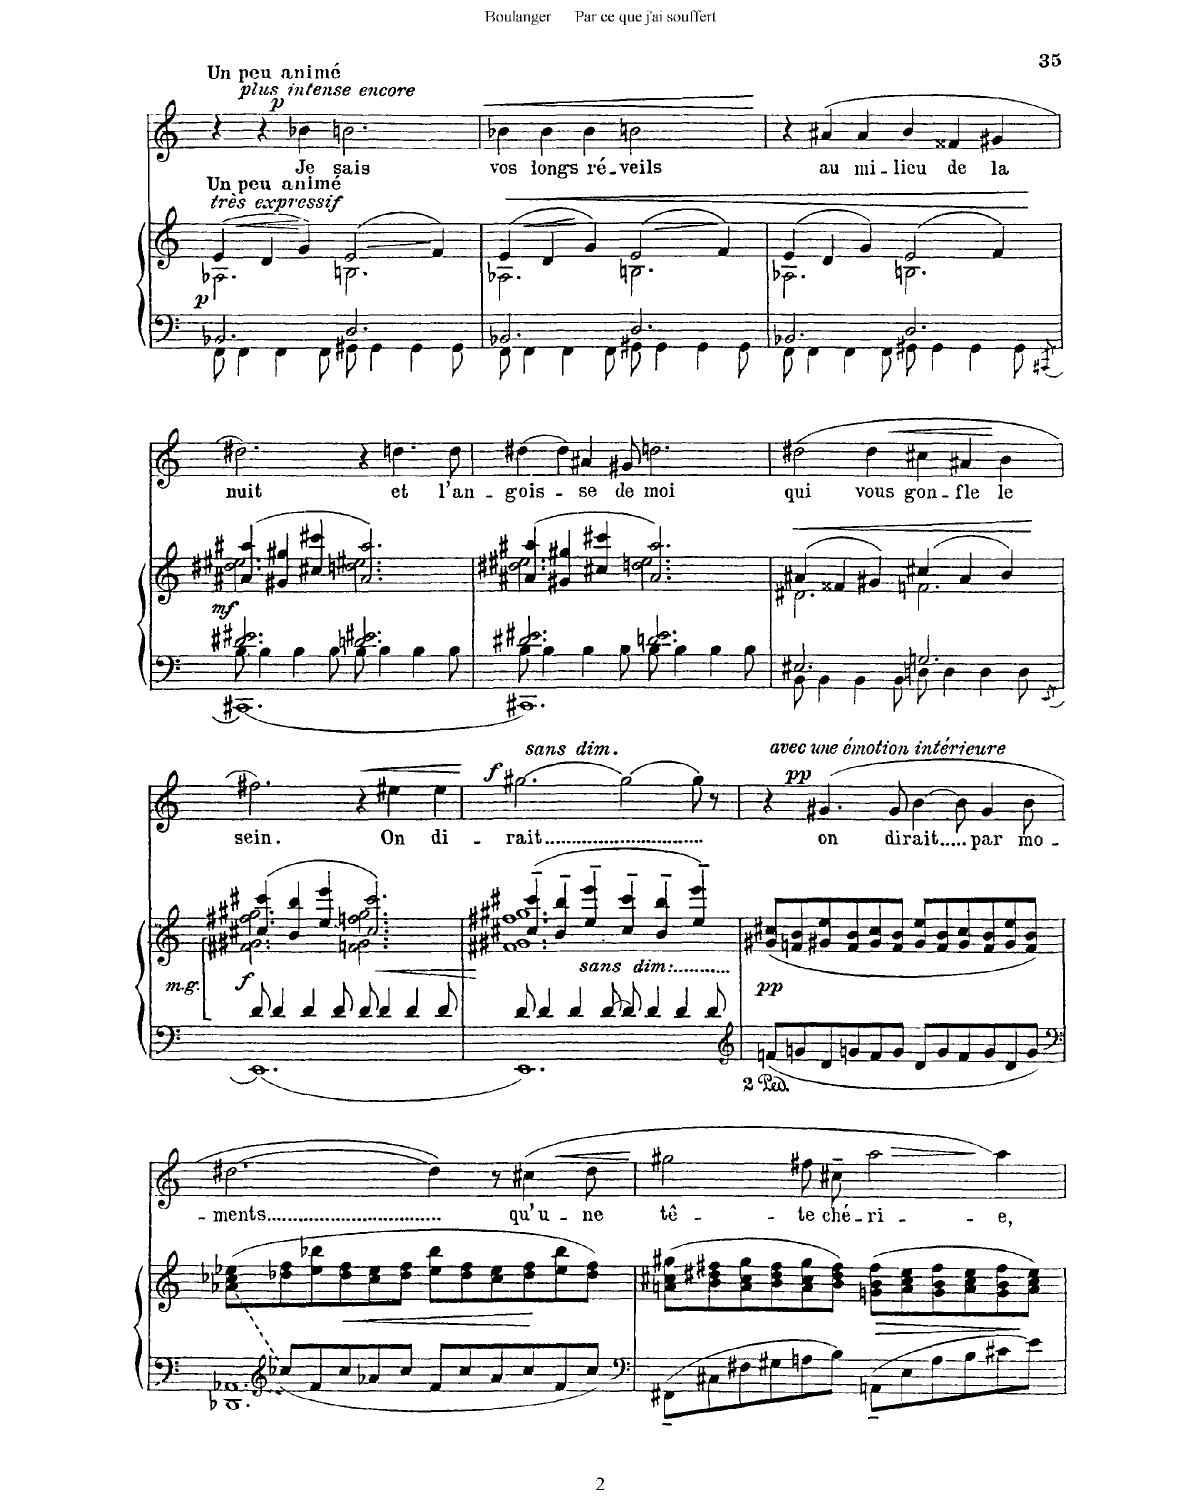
**kern	**kern	**dynam	**kern	**text	**dynam
*part2	*part2	*part2	*part1	*part1	*part1
*staff3	*staff2	*staff2/3	*staff1	*staff1	*staff1
*I"Piano	*	*	*I"Chant Voice	*	*
*I'Pno	*	*	*	*	*
*clefF4	*clefG2	*	*clefG2	*	*
*k[]	*k[]	*	*k[]	*	*
*M6/4	*M6/4	*	*M6/4	*	*
=11	=11	=11	=11	=11	=11
*^	*	*	*	*	*
!	!	!	!	!LO:TX:a:B:t=Un peu animé	!	!
!	!	!LO:TX:a:B:t=Un peu animé	!	!	!	!
!	!	!	!LO:HP:b	!	!	!
*	*	*^	*	*	*	*
!	!	!	!	!LO:DY:n=1:b	!	!	!
!	!	!	!	!LO:DY:n=2:b	!	!	!
2.BB-X/	8FF\	(4e/	2.A-X\	< p other-dynamics	4r	.	.
.	4FF\	.	.	.	.	.	.
!	!	!	!	!	!LO:TX:i:t=plus intense encore	!	!
.	.	4d/	.	.	4r	.	.
.	4FF\	.	.	.	.	.	.
!	!	!	!	!	!	!	!LO:DY:a
.	.	4g/)	.	.	4b-X\	Je	p
.	8FF\	.	.	.	.	.	.
!	!	!	!	!LO:HP:n=1:b	!	!	!
2.D/	8GG#X\	(2e/	2.Bn\	[ >	2.bn\	sais	.
.	4GG#\	.	.	.	.	.	.
.	4GG#\	.	.	.	.	.	.
.	.	4f/)	.	.	.	.	.
.	8GG#\	.	.	.	.	.	.
*v	*v	*	*	*	*	*	*
*	*v	*v	*	*	*	*
.	.	]	.	.	.
=12	=12	=12	=12	=12	=12
*^	*	*	*	*	*
!	!	!	!LO:HP:b	!	!	!LO:HP:b
*	*	*^	*	*	*	*
2.BB-X/	8FF\	(4e/	2.A-X\	<	4b-X\	vos	<
.	4FF\	.	.	.	.	.	.
!	!	!	!	!LO:HP:b	!	!	!
.	.	4d/	.	<	4b-\	longs	.
.	4FF\	.	.	.	.	.	.
.	.	4g/)	.	.	4b-\	ré-	.
.	8FF\	.	.	.	.	.	.
!	!	!	!	!LO:HP:n=1:b	!	!	!
2.D/	8GG#X\	(2e/	2.Bn\	[ >	2.bn\	-veils	.
.	4GG#\	.	.	.	.	.	.
.	4GG#\	.	.	.	.	.	.
.	.	4f/)	.	.	.	.	.
.	8GG#\	.	.	.	.	.	.
*v	*v	*	*	*	*	*	*
*	*v	*v	*	*	*	*
.	.	]	.	.	[
=13	=13	=13	=13	=13	=13
*^	*^	*	*	*	*
*	*^	*	*	*	*	*	*
2.BB-X/	8FF\	1ryy	(4e/	2.A-X\	.	4r	.	.
.	4FF\	.	.	.	.	.	.	.
.	.	.	4d/	.	.	(>4a#X/	au	.
.	4FF\	.	.	.	.	.	.	.
.	.	.	4g/)	.	.	4a#/	mi-	.
.	8FF\	.	.	.	.	.	.	.
2.D/	8GG#X\	.	(2e/	2.Bn\	.	4b/	-lieu	.
.	4GG#\	.	.	.	.	.	.	.
.	.	4..ryy	.	.	.	4f##X/	de	.
.	4GG#\	.	.	.	.	.	.	.
.	.	.	4f/)	.	.	4g#X/	la	.
.	8GG#\	.	.	.	.	.	.	.
.	.	32.ryy	.	.	.	.	.	.
.	.	8qCC#X/	.	.	.	.	.	.
.	.	[<64CC#!	.	.	.	.	.	.
*v	*v	*v	*	*	*	*	*	*
*	*v	*v	*	*	*	*
.	.	[	.	.	.
=14	=14	=14	=14	=14	=14
*^	*^	*	*	*	*
*	*^	*	*	*	*	*	*
!	!	!	!	!	!LO:DY:b	!	!	!
2.d#X/ 2.e#X/	8B\	1.CC#X_	(4a#X/ 4aa#X/	2.dd#X\ 2.ee#X\	mf	2.dd#X\)	nuit	.
.	4B\	.	.	.	.	.	.	.
.	.	.	4g#X/ 4gg#X/	.	.	.	.	.
.	4B\	.	.	.	.	.	.	.
.	.	.	4cc#X/ 4ccc#X/	.	.	.	.	.
.	8B\	.	.	.	.	.	.	.
2.dn/ 2.e#X/	8B\	.	2.a#/ 2.aa#/)	2.ddn\ 2.ee#X\	.	4r	.	.
.	4B\	.	.	.	.	.	.	.
.	.	.	.	.	.	4.ddn\	et	.
.	4B\	.	.	.	.	.	.	.
.	8B\	.	.	.	.	8dd\	l'an-	.
=15	=15	=15	=15	=15	=15	=15	=15	=15
2.d#X/ 2.e#X/	8B\	1.CC#]	(4a#X/ 4aa#X/	2.dd#X\ 2.ee#X\	.	[4dd#X\	-gois-	.
.	4B\	.	.	.	.	.	.	.
.	.	.	4g#X/ 4gg#X/	.	.	8dd#\]	.	.
.	4B\	.	.	.	.	4a#X/	-se	.
.	.	.	4cc#X/ 4ccc#X/	.	.	.	.	.
.	8B\	.	.	.	.	8g#X/	de	.
2.dn/ 2.e#/	8B\	.	2.a#/ 2.aa#/)	2.ddn\ 2.ee#\	.	2.ddn\	moi	.
.	4B\	.	.	.	.	.	.	.
.	4B\	.	.	.	.	.	.	.
.	8B\	.	.	.	.	.	.	.
=16	=16	=16	=16	=16	=16	=16	=16	=16
!	!	!	!	!	!LO:HP:b	!	!	!
2.E#X/	8BB\	1ryy	(4a#X/	2.d#X\	<	(2dd#X\	qui	.
.	4BB\	.	.	.	.	.	.	.
.	.	.	4f##X/	.	.	.	.	.
.	4BB\	.	.	.	.	.	.	.
!	!	!	!	!	!	!	!	!LO:HP:b
.	.	.	4g#X/)	.	.	4dd#\	vous	<
.	8BB\	.	.	.	.	.	.	.
2.Gn/	8Dn\	.	(4cc#X/	2.fn\	.	4cc#X\	gon-	.
.	4D\	.	.	.	.	.	.	.
.	.	4..ryy	4a#/	.	.	4a#X/	-fle	.
.	4D\	.	.	.	.	.	.	.
.	.	.	4b/)	.	.	4b\	le	[
.	8D\	.	.	.	.	.	.	.
.	.	32.ryy	.	.	.	.	.	.
.	.	8qEE/	.	.	.	.	.	.
.	.	[<64EE!	.	.	.	.	.	.
*v	*v	*v	*	*	*	*	*	*
*	*v	*v	*	*	*	*
.	.	[	.	.	.
=17	=17	=17	=17	=17	=17
*^	*^	*	*	*	*
*	*	*	*^	*	*	*	*
!LO:TX:i:t=m.g.	!	!	!	!	!	!	!	!
!	!	!	!	!	!LO:DY:b	!	!	!
8d/	1.EE_	(4cc#X/ 4ccc#X/	2.ff#X\ 2.gg#X\	2.f#X/ 2.g#X/	f	2.ff#X\)	sein.	.
4d/	.	.	.	.	.	.	.	.
.	.	4b/ 4bb/	.	.	.	.	.	.
4d/	.	.	.	.	.	.	.	.
.	.	4ee/ 4eee/	.	.	.	.	.	.
8d/	.	.	.	.	.	.	.	.
!	!	!	!	!	!LO:HP:b	!	!	!
8d/	.	2.cc#/ 2.ccc#/)	2.ffn\ 2.gg#\	2.fn/ 2.g#/	<	4r	.	.
4d/	.	.	.	.	.	.	.	.
!	!	!	!	!	!	!	!	!LO:HP:b
.	.	.	.	.	.	4ee#X\	On	<
4d/	.	.	.	.	.	.	.	.
.	.	.	.	.	.	4ee#\	di-	.
8d/	.	.	.	.	.	.	.	.
*v	*v	*	*	*	*	*	*	*
*	*v	*v	*v	*	*	*	*
.	.	[	.	.	[
=18	=18	=18	=18	=18	=18
*^	*^	*	*	*	*
*	*	*	*^	*	*	*	*
!	!	!	!	!	!	!LO:TX:i:t=sans dim.	!	!
!	!	!	!	!	!	!	!	!LO:DY:a
8d/	1.EE]	(4cc#X/~ 4ccc#X/~	1.ff#X 1.gg#X	1.f#X 1.g#X	.	[2.gg#X\	-rait	f
4d/	.	.	.	.	.	.	.	.
.	.	4b/~ 4bb/~	.	.	.	.	.	.
4d/	.	.	.	.	.	.	.	.
!	!	!LO:TX:i:t=sans dim.	!	!	!	!	!	!
.	.	4ee/~ 4eee/~	.	.	.	.	.	.
[8d/	.	.	.	.	.	.	.	.
8d/]	.	4cc#/~ 4ccc#/~	.	.	.	2gg#\_	.	.
4d/	.	.	.	.	.	.	.	.
.	.	4b/~ 4bb/~	.	.	.	.	.	.
4d/	.	.	.	.	.	.	.	.
.	.	4ee/~ 4eee/~)	.	.	.	8gg#\]	.	.
8d/	.	.	.	.	.	8r	.	.
*v	*v	*	*	*	*	*	*	*
*	*v	*v	*v	*	*	*	*
=19	=19	=19	=19	=19	=19
*clefG2	*	*	*	*	*
!	!	!	!LO:TX:i:t=avec une émotion intérieure	!	!
!	!	!LO:DY:b	!	!	!
8fn/L	(8g#X/ 8cc#X/L	pp	4r	.	.
8gn/	8fn/ 8b/	.	.	.	.
!	!	!	!	!	!LO:DY:a
8d/	8g#X/ 8ee/	.	(4.g#X/	on	pp
8gn/	8f/ 8b/	.	.	.	.
8f/	8g#/ 8cc#/	.	.	.	.
8g/J	8f/ 8b/J	.	8g#/	di-	.
8d/L	8g#/ 8ee/L	.	[4b\	-rait	.
8g/	8f/ 8b/	.	.	.	.
8f/	8g#/ 8cc#/	.	8b\]	.	.
8g/	8f/ 8b/	.	4g#/	par	.
8d/	8g#/ 8ee/	.	.	.	.
8g/J	8f/ 8b/J)	.	8b\	mo-	.
=20	=20	=20	=20	=20	=20
*clefF4	*	*	*	*	*
*^	*	*	*	*	*
8r	1.DD-X 1.AA-X	(8a-X\ 8cc-X\ 8ee-X\L	.	[2.dd#X\	-- ments	.
*clefG2	*	*	*	*	*	*
8cc-X/L	.	8dd-X\ 8ff\	.	.	.	.
8f/	.	8ee-\ 8bb-X\	.	.	.	.
!	!	!	!LO:HP:b	!	!	!
8cc-/	.	8dd-\ 8ff\	<	.	.	.
8a-X/	.	8cc-\ 8ee-\	.	.	.	.
8cc-/J	.	8dd-\ 8ff\J	.	.	.	.
8f/L	.	8ee-\ 8bb-\L	.	4dd#\])	.	.
8cc-/	.	8dd-\ 8ff\	.	.	.	.
8a-/	.	8cc-\ 8ee-\	.	8r	.	.
!	!	!	!	!	!	!LO:HP:b
8cc-/	.	8dd-\ 8ff\	[	(4cc#X\	qu'u-	<
8f/	.	8ee-\ 8bb-\	.	.	.	.
8cc-/J	.	8dd-\ 8ff\J)	.	8dd#\	-ne	.
*v	*v	*	*	*	*	*
.	.	.	.	.	[
=21	=21	=21	=21	=21	=21
*clefF4	*	*	*	*	*
8FF#X~<\L	(8an\ 8cc#X\ 8gg#X\L	.	2gg#X\	tê-	.
8C#X\	8b\ 8dd#X\ 8ff#X\	.	.	.	.
8F#X\	8a\ 8cc#\ 8gg#\	.	.	.	.
8G#X\	8b\ 8dd#\ 8ff#\	.	.	.	.
8An\	8a\ 8cc#\ 8gg#\	.	8ff#X\L	-te	.
8B\J	8b\ 8dd#\ 8ff#\J)	.	8cc#X~\J	ché-	.
!	!	!LO:HP:b	!	!	!LO:HP:b
8AAn~<\L	(8gn\ 8b\ 8ff#\L	>	2aa\	-ri-	>
8E\	8a\ 8cc#\ 8ee\	.	.	.	.
8A\	8g\ 8b\ 8ff#\	.	.	.	.
8B\	8a\ 8cc#\ 8ee\	.	.	.	.
8c#X\	8g\ 8b\ 8ff#\	.	4aa\)	-e,	]
8e\J	8a\ 8cc#\ 8ee\J)	.	.	.	.
.	.	]	.	.	.
=	=	=	=	=	=
*-	*-	*-	*-	*-	*-
